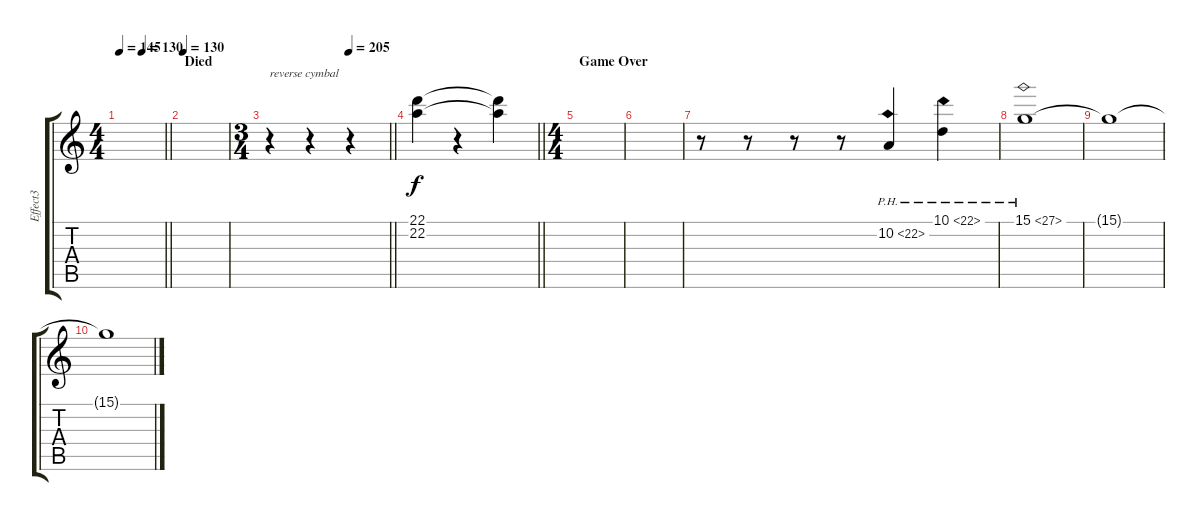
\track ("Effect3" "Effect3") {instrument kalimba}
\staff {score tabs}
\tuning (E4 B3 G3 D3 A2 E2) {hide}
\ts (4 4)
\tempo 145
\tempo (130 0.5)
\clef g2
\barLineRight lightlight
\ks c
|
\section ("" "Died")
\tempo 130
|
\ts (3 4)
\tempo (205 0.6666666666666666)
\barLineRight lightlight
r.4{txt "reverse cymbal" instrument reversecymbal} r.4 r.4 |
\barLineRight lightlight
(22.1 22.2).4 r.4 (22.1{t} 22.2{t}).4 |
\ts (4 4)
\section ("" "Game Over")
|
|
r.8 r.8 r.8 r.8 10.2{ph 12}.4 10.1{ph 12}.4 |
15.1{ph 12}.1 |
15.1{t}.1{volume 0} |
15.1{t}.1
